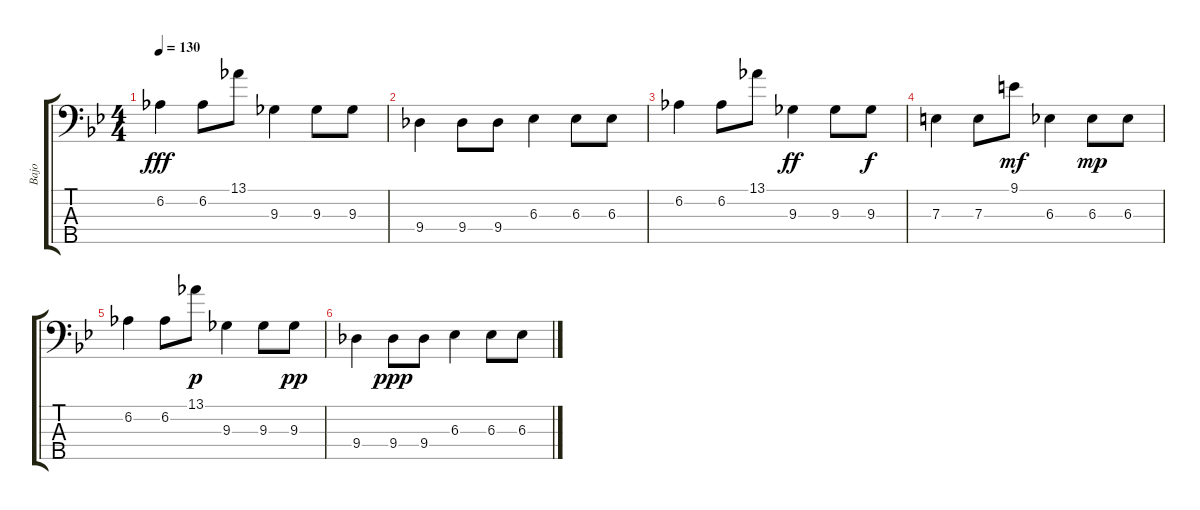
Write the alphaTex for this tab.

\track ("Bajo" "Bajo") {instrument electricbassfinger}
\staff {score tabs}
\tuning (G2 D2 A1 E1 B0) {hide}
\ts (4 4)
\tempo 130
\clef f4
\ks gminor
6.2.4{dy fff} 6.2.8 13.1.8 9.3.4 9.3.8 9.3.8 |
9.4.4 9.4.8 9.4.8 6.3.4 6.3.8 6.3.8 |
6.2.4 6.2.8 13.1.8 9.3.4{dy ff} 9.3.8 9.3.8{dy f} |
7.3.4 7.3.8 9.1.8{dy mf} 6.3.4 6.3.8{dy mp} 6.3.8 |
6.2.4 6.2.8 13.1.8{dy p} 9.3.4 9.3.8 9.3.8{dy pp} |
9.4.4 9.4.8{dy ppp} 9.4.8 6.3.4 6.3.8 6.3.8
